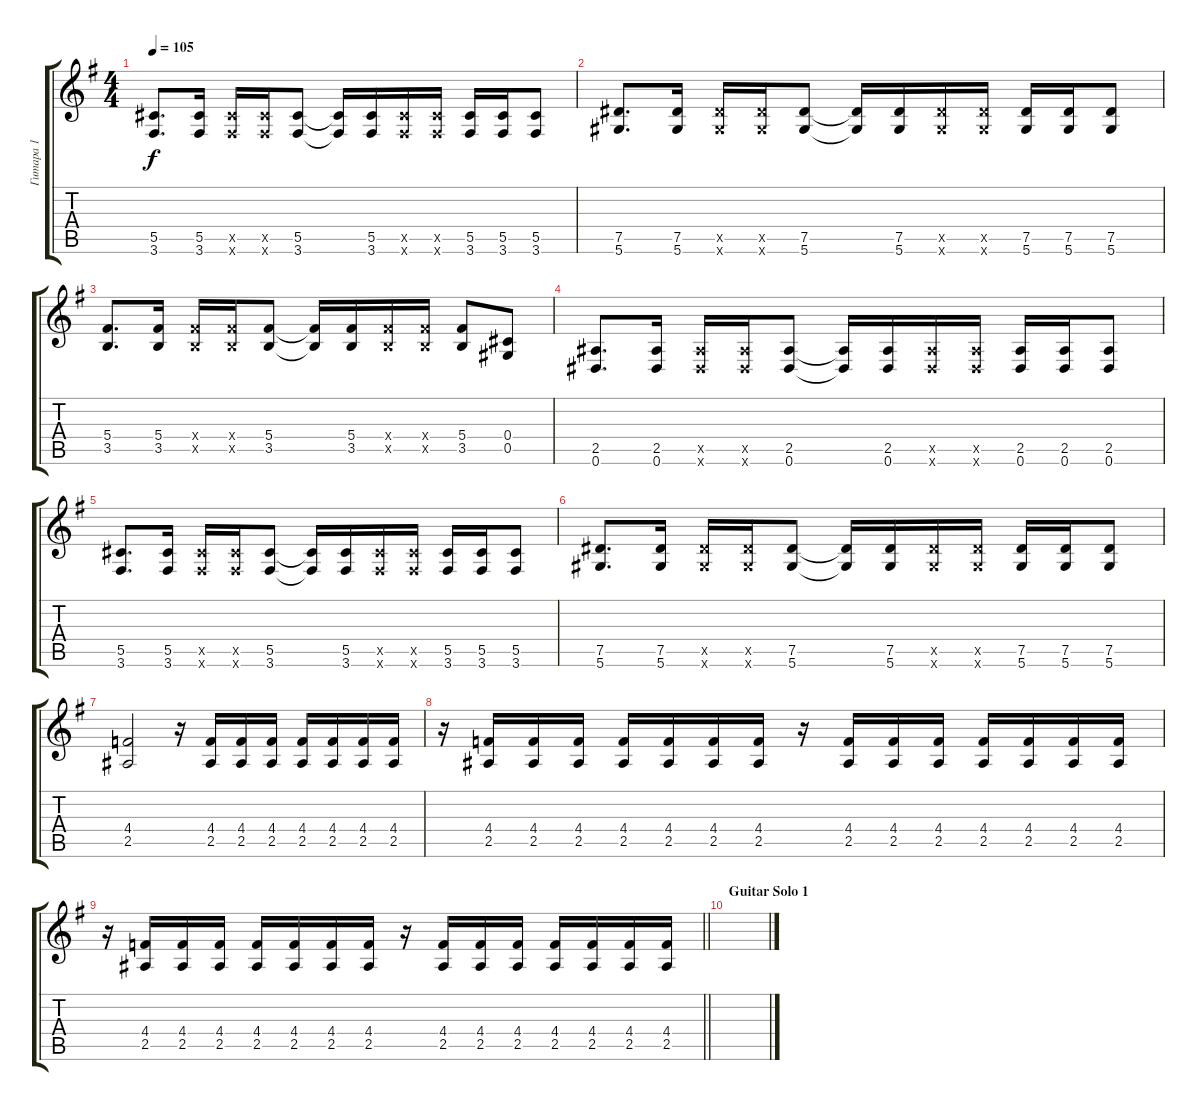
\track ("Гитара 1" "Гитара 1") {instrument distortionguitar}
\staff {score tabs}
\tuning (Eb4 Bb3 Gb3 Db3 Ab2 Eb2) {hide}
\ts (4 4)
\tempo 105
\clef g2
\ks eminor
(5.5 3.6).8{d dy f} (5.5 3.6).16 (5.5{x} 3.6{x}).16 (5.5{x} 3.6{x}).16 (5.5 3.6).8 (5.5{t} 3.6{t}).16 (5.5 3.6).16 (5.5{x} 3.6{x}).16 (5.5{x} 3.6{x}).16 (5.5 3.6).16 (5.5 3.6).16 (5.5 3.6).8 |
(7.5 5.6).8{d} (7.5 5.6).16 (7.5{x} 5.6{x}).16 (7.5{x} 5.6{x}).16 (7.5 5.6).8 (7.5{t} 5.6{t}).16 (7.5 5.6).16 (7.5{x} 5.6{x}).16 (7.5{x} 5.6{x}).16 (7.5 5.6).16 (7.5 5.6).16 (7.5 5.6).8 |
(5.4 3.5).8{d} (5.4 3.5).16 (5.4{x} 3.5{x}).16 (5.4{x} 3.5{x}).16 (5.4 3.5).8 (5.4{t} 3.5{t}).16 (5.4 3.5).16 (5.4{x} 3.5{x}).16 (5.4{x} 3.5{x}).16 (5.4 3.5).8 (0.4 0.5).8 |
(2.5 0.6).8{d} (2.5 0.6).16 (2.5{x} 0.6{x}).16 (2.5{x} 0.6{x}).16 (2.5 0.6).8 (2.5{t} 0.6{t}).16 (2.5 0.6).16 (2.5{x} 0.6{x}).16 (2.5{x} 0.6{x}).16 (2.5 0.6).16 (2.5 0.6).16 (2.5 0.6).8 |
(5.5 3.6).8{d} (5.5 3.6).16 (5.5{x} 3.6{x}).16 (5.5{x} 3.6{x}).16 (5.5 3.6).8 (5.5{t} 3.6{t}).16 (5.5 3.6).16 (5.5{x} 3.6{x}).16 (5.5{x} 3.6{x}).16 (5.5 3.6).16 (5.5 3.6).16 (5.5 3.6).8 |
(7.5 5.6).8{d} (7.5 5.6).16 (7.5{x} 5.6{x}).16 (7.5{x} 5.6{x}).16 (7.5 5.6).8 (7.5{t} 5.6{t}).16 (7.5 5.6).16 (7.5{x} 5.6{x}).16 (7.5{x} 5.6{x}).16 (7.5 5.6).16 (7.5 5.6).16 (7.5 5.6).8 |
(4.4 2.5).2 r.16 (4.4 2.5).16 (4.4 2.5).16 (4.4 2.5).16 (4.4 2.5).16 (4.4 2.5).16 (4.4 2.5).16 (4.4 2.5).16 |
r.16 (4.4 2.5).16 (4.4 2.5).16 (4.4 2.5).16 (4.4 2.5).16 (4.4 2.5).16 (4.4 2.5).16 (4.4 2.5).16 r.16 (4.4 2.5).16 (4.4 2.5).16 (4.4 2.5).16 (4.4 2.5).16 (4.4 2.5).16 (4.4 2.5).16 (4.4 2.5).16 |
\barLineRight lightlight
r.16 (4.4 2.5).16 (4.4 2.5).16 (4.4 2.5).16 (4.4 2.5).16 (4.4 2.5).16 (4.4 2.5).16 (4.4 2.5).16 r.16 (4.4 2.5).16 (4.4 2.5).16 (4.4 2.5).16 (4.4 2.5).16 (4.4 2.5).16 (4.4 2.5).16 (4.4 2.5).16 |
\section ("" "Guitar Solo 1")
